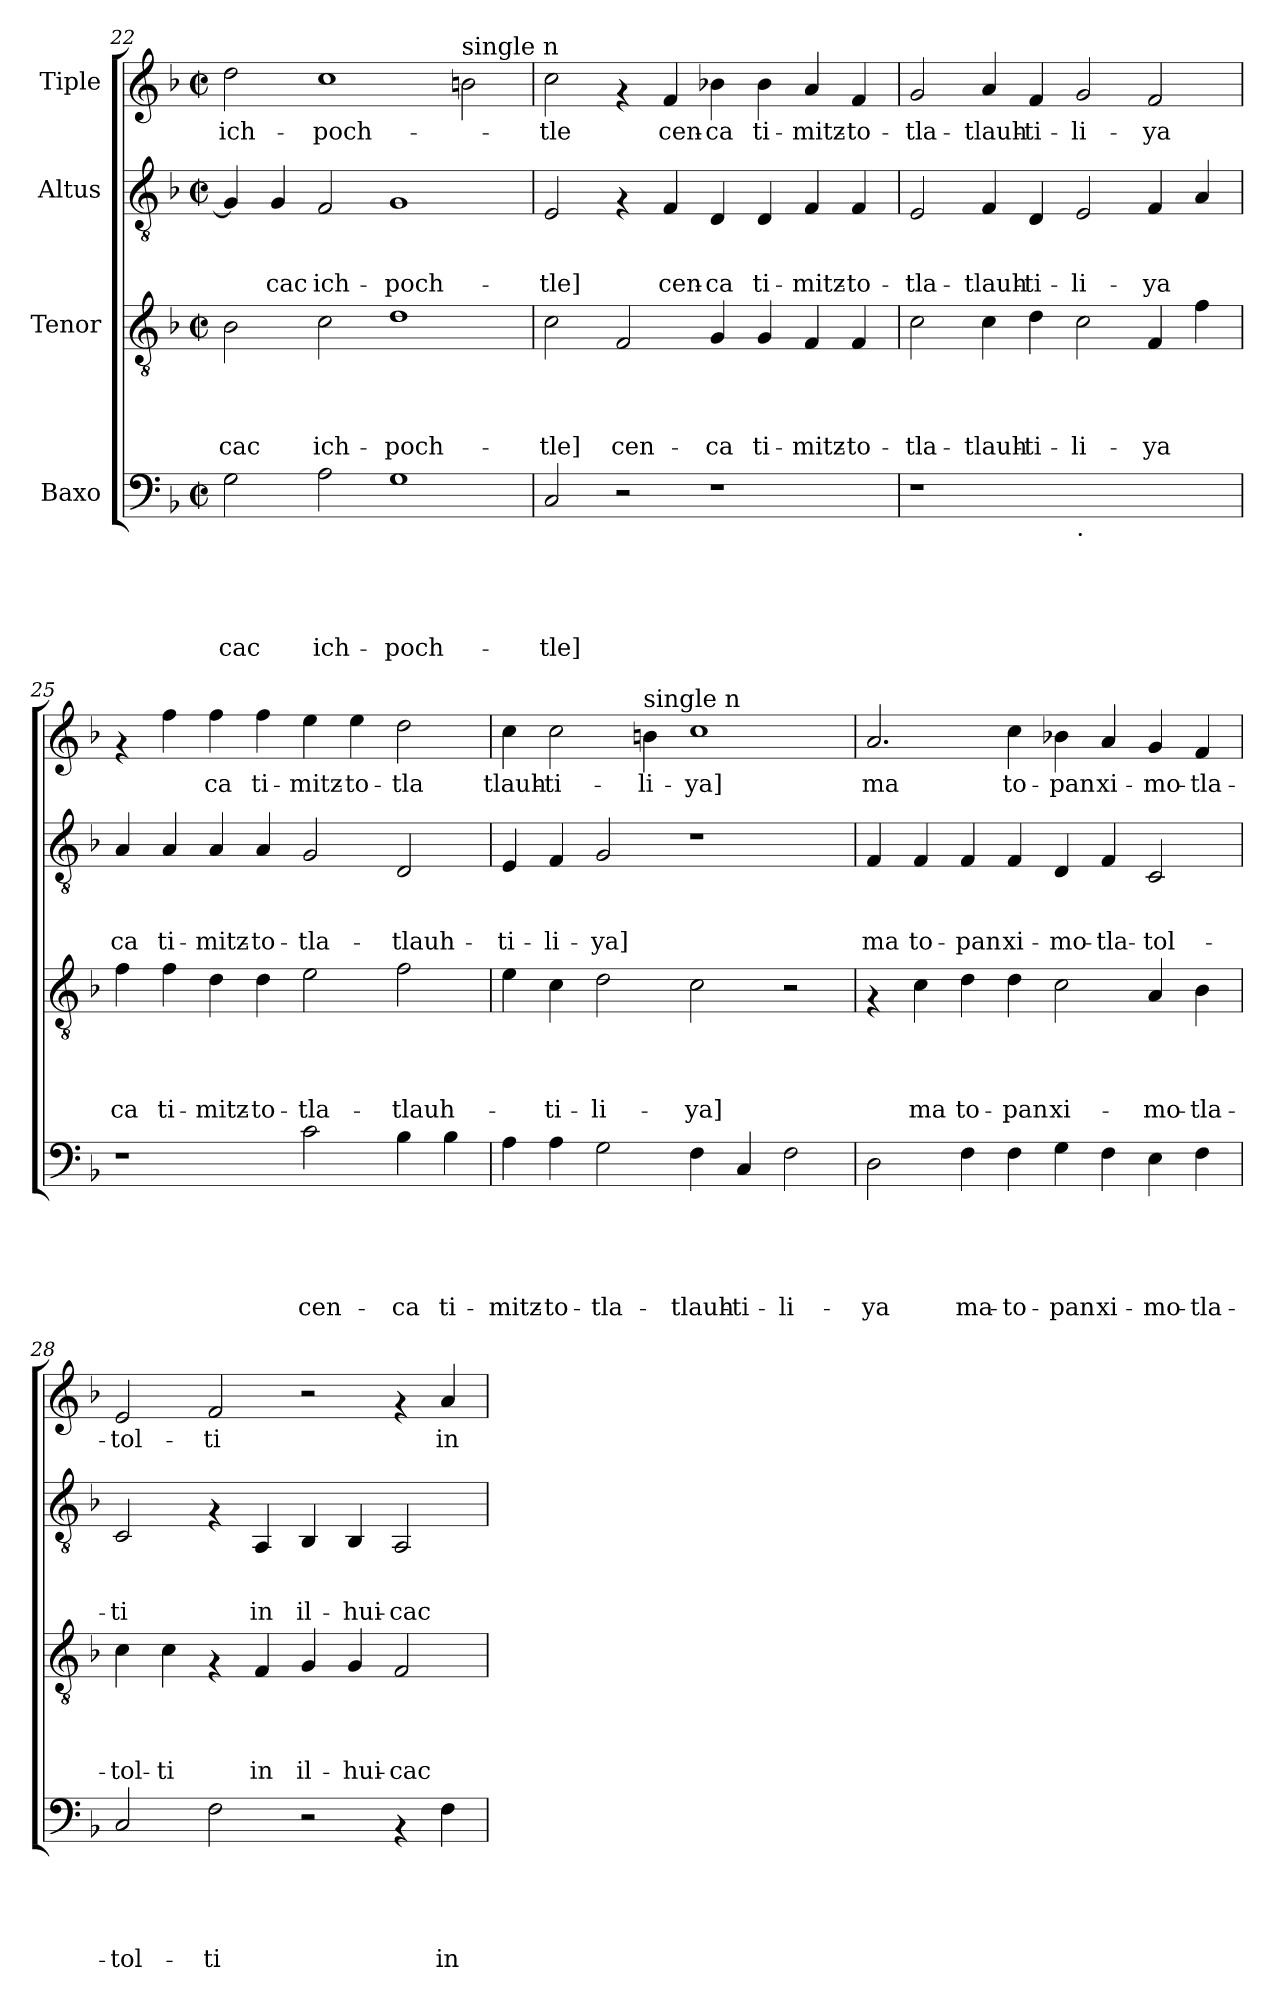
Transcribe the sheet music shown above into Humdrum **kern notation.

**kern	**text	**text	**text	**text	**text	**kern	**text	**text	**text	**text	**kern	**text	**text	**text	**kern	**text
*part4	*part4	*part4	*part4	*part4	*part4	*part3	*part3	*part3	*part3	*part3	*part2	*part2	*part2	*part2	*part1	*part1
*staff4	*staff4	*staff4	*staff4	*staff4	*staff4	*staff3	*staff3	*staff3	*staff3	*staff3	*staff2	*staff2	*staff2	*staff2	*staff1	*staff1
*I"Baxo	*	*	*	*	*	*I"Tenor	*	*	*	*	*I"Altus	*	*	*	*I"Tiple	*
!!LO:LB:g=z
*clefF4	*	*	*	*	*	*clefGv2	*	*	*	*	*clefGv2	*	*	*	*clefG2	*
*k[b-]	*	*	*	*	*	*k[b-]	*	*	*	*	*k[b-]	*	*	*	*k[b-]	*
*F:	*	*	*	*	*	*F:	*	*	*	*	*F:	*	*	*	*F:	*
*M2/2	*	*	*	*	*	*M2/2	*	*	*	*	*M2/2	*	*	*	*M2/2	*
*met(c|)	*	*	*	*	*	*met(c|)	*	*	*	*	*met(c|)	*	*	*	*met(c|)	*
=22	=22	=22	=22	=22	=22	=22	=22	=22	=22	=22	=22	=22	=22	=22	=22	=22
!	!	!	!	!	!LO:LY:b	!	!	!	!	!LO:LY:b	!	!	!	!	!	!LO:LY:b
2G\	.	.	.	.	-cac	2B-\	.	.	.	-cac	4G/]	.	.	.	2dd\	ich-
!	!	!	!	!	!	!	!	!	!	!	!	!	!	!LO:LY:b	!	!
.	.	.	.	.	.	.	.	.	.	.	4G/	.	.	-cac	.	.
!	!	!	!	!	!LO:LY:b	!	!	!	!	!LO:LY:b	!	!	!	!LO:LY:b	!	!LO:LY:b
2A\	.	.	.	.	ich-	2c\	.	.	.	ich-	2F/	.	.	ich-	1cc	-poch-
!	!	!	!	!	!LO:LY:b	!	!	!	!	!LO:LY:b	!	!	!	!LO:LY:b	!	!
1G	.	.	.	.	-poch-	1d	.	.	.	-poch-	1G	.	.	-poch-	.	.
!	!	!	!	!	!	!	!	!	!	!	!	!	!	!	!LO:TX:a:t=single n	!
.	.	.	.	.	.	.	.	.	.	.	.	.	.	.	2b\	.
=23	=23	=23	=23	=23	=23	=23	=23	=23	=23	=23	=23	=23	=23	=23	=23	=23
!	!	!	!	!	!LO:LY:b	!	!	!	!	!LO:LY:b	!	!	!	!LO:LY:b	!	!LO:LY:b
2C/	.	.	.	.	-tle]	2c\	.	.	.	-tle]	2E/	.	.	-tle]	2cc\	-tle
!	!	!	!	!	!	!	!	!	!	!LO:LY:b	!	!	!	!	!	!
2r	.	.	.	.	.	2F/	.	.	.	cen-	4rF	.	.	.	4rf	.
!	!	!	!	!	!	!	!	!	!	!	!	!	!	!LO:LY:b	!	!LO:LY:b
.	.	.	.	.	.	.	.	.	.	.	4F/	.	.	cen-	4f/	cen-
!	!	!	!	!	!	!	!	!	!	!LO:LY:b	!	!	!	!LO:LY:b	!	!LO:LY:b
1r	.	.	.	.	.	4G/	.	.	.	-ca	4D/	.	.	-ca	4b-X\	-ca
!	!	!	!	!	!	!	!	!	!	!LO:LY:b	!	!	!	!LO:LY:b	!	!LO:LY:b
.	.	.	.	.	.	4G/	.	.	.	ti-	4D/	.	.	ti-	4b-\	ti-
!	!	!	!	!	!	!	!	!	!	!LO:LY:b	!	!	!	!LO:LY:b	!	!LO:LY:b
.	.	.	.	.	.	4F/	.	.	.	-mitz-	4F/	.	.	-mitz-	4a/	-mitz-
!	!	!	!	!	!	!	!	!	!	!LO:LY:b	!	!	!	!LO:LY:b	!	!LO:LY:b
.	.	.	.	.	.	4F/	.	.	.	-to-	4F/	.	.	-to-	4f/	-to-
=24	=24	=24	=24	=24	=24	=24	=24	=24	=24	=24	=24	=24	=24	=24	=24	=24
!	!	!	!	!	!	!	!	!	!	!LO:LY:b	!	!	!	!LO:LY:b	!	!LO:LY:b
1r	.	.	.	.	.	2c\	.	.	.	-tla-	2E/	.	.	-tla-	2g/	-tla-
!	!	!	!	!	!	!	!	!	!	!LO:LY:b	!	!	!	!LO:LY:b	!	!LO:LY:b
.	.	.	.	.	.	4c\	.	.	.	-tlauh-	4F/	.	.	-tlauh-	4a/	-tlauh-
!	!	!	!	!	!	!	!	!	!	!LO:LY:b	!	!	!	!LO:LY:b	!	!LO:LY:b
.	.	.	.	.	.	4d\	.	.	.	-ti-	4D/	.	.	-ti-	4f/	-ti-
!LO:TX:b:t=.	!	!	!	!	!	!	!	!	!	!	!	!	!	!	!	!
!	!	!	!	!	!	!	!	!	!	!LO:LY:b	!	!	!	!LO:LY:b	!	!LO:LY:b
1ryy	.	.	.	.	.	2c\	.	.	.	-li-	2E/	.	.	-li-	2g/	-li-
!	!	!	!	!	!	!	!	!	!	!LO:LY:b	!	!	!	!LO:LY:b	!	!LO:LY:b
.	.	.	.	.	.	4F/	.	.	.	-ya	4F/	.	.	-ya	2f/	-ya
.	.	.	.	.	.	4f\	.	.	.	.	4A/	.	.	.	.	.
=25	=25	=25	=25	=25	=25	=25	=25	=25	=25	=25	=25	=25	=25	=25	=25	=25
!	!	!	!	!	!	!	!	!	!	!LO:LY:b	!	!	!	!LO:LY:b	!	!
1r	.	.	.	.	.	4f\	.	.	.	ca	4A/	.	.	ca	4rf	.
!	!	!	!	!	!	!	!	!	!	!LO:LY:b	!	!	!	!LO:LY:b	!	!
.	.	.	.	.	.	4f\	.	.	.	ti-	4A/	.	.	ti-	4ff\	.
!	!	!	!	!	!	!	!	!	!	!LO:LY:b	!	!	!	!LO:LY:b	!	!LO:LY:b
.	.	.	.	.	.	4d\	.	.	.	-mitz-	4A/	.	.	-mitz-	4ff\	ca
!	!	!	!	!	!	!	!	!	!	!LO:LY:b	!	!	!	!LO:LY:b	!	!LO:LY:b
.	.	.	.	.	.	4d\	.	.	.	-to-	4A/	.	.	-to-	4ff\	ti-
!	!	!	!	!	!LO:LY:b	!	!	!	!	!LO:LY:b	!	!	!	!LO:LY:b	!	!LO:LY:b
2c\	.	.	.	.	cen-	2e\	.	.	.	-tla-	2G/	.	.	-tla-	4ee\	-mitz-
!	!	!	!	!	!	!	!	!	!	!	!	!	!	!	!	!LO:LY:b
.	.	.	.	.	.	.	.	.	.	.	.	.	.	.	4ee\	-to-
!	!	!	!	!	!LO:LY:b	!	!	!	!	!LO:LY:b	!	!	!	!LO:LY:b	!	!LO:LY:b
4B-\	.	.	.	.	-ca	2f\	.	.	.	-tlauh-	2D/	.	.	-tlauh-	2dd\	-tla
!	!	!	!	!	!LO:LY:b	!	!	!	!	!	!	!	!	!	!	!
4B-\	.	.	.	.	ti-	.	.	.	.	.	.	.	.	.	.	.
!!LO:PB:g=z
=26	=26	=26	=26	=26	=26	=26	=26	=26	=26	=26	=26	=26	=26	=26	=26	=26
!	!	!	!	!	!LO:LY:b	!	!	!	!	!	!	!	!	!LO:LY:b	!	!LO:LY:b
4A\	.	.	.	.	-mitz-	4e\	.	.	.	.	4E/	.	.	-ti-	4cc\	tlauh-
!	!	!	!	!	!LO:LY:b	!	!	!	!	!LO:LY:b	!	!	!	!LO:LY:b	!	!LO:LY:b
4A\	.	.	.	.	-to-	4c\	.	.	.	-ti-	4F/	.	.	-li-	2cc\	-ti-
!	!	!	!	!	!LO:LY:b	!	!	!	!	!LO:LY:b	!	!	!	!LO:LY:b	!	!
2G\	.	.	.	.	-tla-	2d\	.	.	.	-li-	2G/	.	.	-ya]	.	.
!	!	!	!	!	!	!	!	!	!	!	!	!	!	!	!LO:TX:a:t=single n	!
!	!	!	!	!	!	!	!	!	!	!	!	!	!	!	!	!LO:LY:b
.	.	.	.	.	.	.	.	.	.	.	.	.	.	.	4b\	-li-
!	!	!	!	!	!LO:LY:b	!	!	!	!	!LO:LY:b	!	!	!	!	!	!LO:LY:b
4F\	.	.	.	.	-tlauh-	2c\	.	.	.	-ya]	1r	.	.	.	1cc	-ya]
!	!	!	!	!	!LO:LY:b	!	!	!	!	!	!	!	!	!	!	!
4C/	.	.	.	.	-ti-	.	.	.	.	.	.	.	.	.	.	.
!	!	!	!	!	!LO:LY:b	!	!	!	!	!	!	!	!	!	!	!
2F\	.	.	.	.	-li-	2r	.	.	.	.	.	.	.	.	.	.
=27	=27	=27	=27	=27	=27	=27	=27	=27	=27	=27	=27	=27	=27	=27	=27	=27
!	!	!	!	!	!LO:LY:b	!	!	!	!	!	!	!	!	!LO:LY:b	!	!LO:LY:b
2D\	.	.	.	.	-ya	4rF	.	.	.	.	4F/	.	.	ma	2.a/	ma
!	!	!	!	!	!	!	!	!	!	!LO:LY:b	!	!	!	!LO:LY:b	!	!
.	.	.	.	.	.	4c\	.	.	.	ma	4F/	.	.	to-	.	.
!	!	!	!	!	!LO:LY:b	!	!	!	!	!LO:LY:b	!	!	!	!LO:LY:b	!	!
4F\	.	.	.	.	ma-	4d\	.	.	.	to-	4F/	.	.	-pan	.	.
!	!	!	!	!	!LO:LY:b	!	!	!	!	!LO:LY:b	!	!	!	!LO:LY:b	!	!LO:LY:b
4F\	.	.	.	.	-to-	4d\	.	.	.	-pan	4F/	.	.	xi-	4cc\	to-
!	!	!	!	!	!LO:LY:b	!	!	!	!	!LO:LY:b	!	!	!	!LO:LY:b	!	!LO:LY:b
4G\	.	.	.	.	-pan	2c\	.	.	.	xi-	4D/	.	.	-mo-	4b-X\	-pan
!	!	!	!	!	!LO:LY:b	!	!	!	!	!	!	!	!	!LO:LY:b	!	!LO:LY:b
4F\	.	.	.	.	xi-	.	.	.	.	.	4F/	.	.	-tla-	4a/	xi-
!	!	!	!	!	!LO:LY:b	!	!	!	!	!LO:LY:b	!	!	!	!LO:LY:b	!	!LO:LY:b
4E\	.	.	.	.	-mo-	4A/	.	.	.	-mo-	2C/	.	.	-tol-	4g/	-mo-
!	!	!	!	!	!LO:LY:b	!	!	!	!	!LO:LY:b	!	!	!	!	!	!LO:LY:b
4F\	.	.	.	.	-tla-	4B-\	.	.	.	-tla-	.	.	.	.	4f/	-tla-
=28	=28	=28	=28	=28	=28	=28	=28	=28	=28	=28	=28	=28	=28	=28	=28	=28
!	!	!	!	!	!LO:LY:b	!	!	!	!	!LO:LY:b	!	!	!	!LO:LY:b	!	!LO:LY:b
2C/	.	.	.	.	-tol-	4c\	.	.	.	-tol-	2C/	.	.	-ti	2e/	-tol-
!	!	!	!	!	!	!	!	!	!	!LO:LY:b	!	!	!	!	!	!
.	.	.	.	.	.	4c\	.	.	.	-ti	.	.	.	.	.	.
!	!	!	!	!	!LO:LY:b	!	!	!	!	!	!	!	!	!	!	!LO:LY:b
2F\	.	.	.	.	-ti	4rF	.	.	.	.	4rF	.	.	.	2f/	-ti
!	!	!	!	!	!	!	!	!	!	!LO:LY:b	!	!	!	!LO:LY:b	!	!
.	.	.	.	.	.	4F/	.	.	.	in	4AA/	.	.	in	.	.
!	!	!	!	!	!	!	!	!	!	!LO:LY:b	!	!	!	!LO:LY:b	!	!
2r	.	.	.	.	.	4G/	.	.	.	il-	4BB-/	.	.	il-	2r	.
!	!	!	!	!	!	!	!	!	!	!LO:LY:b	!	!	!	!LO:LY:b	!	!
.	.	.	.	.	.	4G/	.	.	.	-hui-	4BB-/	.	.	-hui-	.	.
!	!	!	!	!	!	!	!	!	!	!LO:LY:b	!	!	!	!LO:LY:b	!	!
4rAA	.	.	.	.	.	2F/	.	.	.	-cac	2AA/	.	.	-cac	4rf	.
!	!	!	!	!	!LO:LY:b	!	!	!	!	!	!	!	!	!	!	!LO:LY:b
4F\	.	.	.	.	in	.	.	.	.	.	.	.	.	.	4a/	in
=	=	=	=	=	=	=	=	=	=	=	=	=	=	=	=	=
*-	*-	*-	*-	*-	*-	*-	*-	*-	*-	*-	*-	*-	*-	*-	*-	*-
